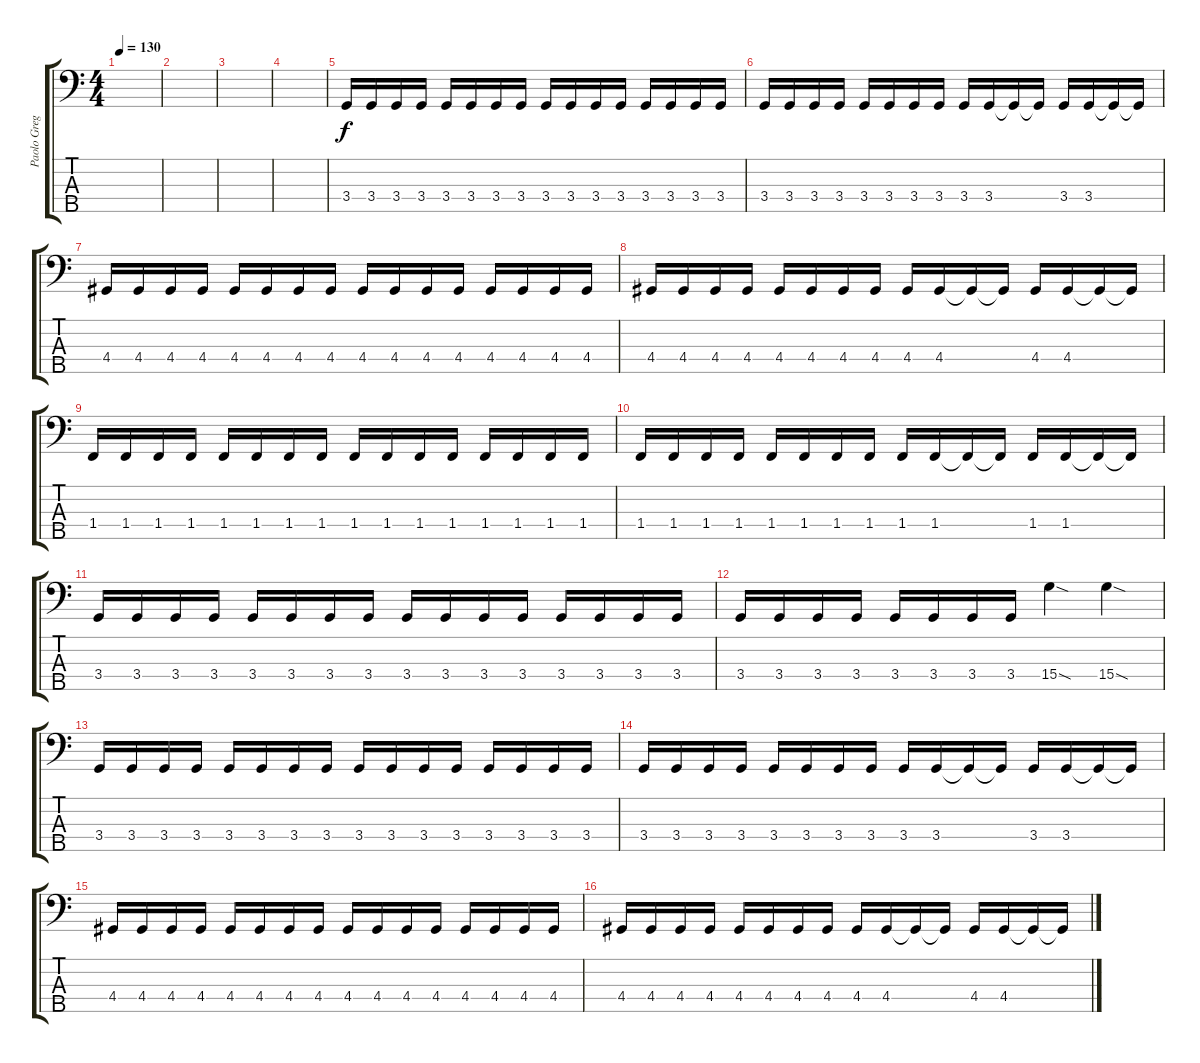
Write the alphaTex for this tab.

\track ("Paolo Gregoletto" "Paolo Greg") {instrument electricbassfinger}
\staff {score tabs}
\tuning (G2 D2 A1 E1 B0) {hide}
\ts (4 4)
\tempo 130
\clef f4
\ks c
|
|
|
|
3.4.16 3.4.16 3.4.16 3.4.16 3.4.16 3.4.16 3.4.16 3.4.16 3.4.16 3.4.16 3.4.16 3.4.16 3.4.16 3.4.16 3.4.16 3.4.16 |
3.4.16 3.4.16 3.4.16 3.4.16 3.4.16 3.4.16 3.4.16 3.4.16 3.4.16 3.4.16 3.4{t}.16 3.4{t}.16 3.4.16 3.4.16 3.4{t}.16 3.4{t}.16 |
4.4.16 4.4.16 4.4.16 4.4.16 4.4.16 4.4.16 4.4.16 4.4.16 4.4.16 4.4.16 4.4.16 4.4.16 4.4.16 4.4.16 4.4.16 4.4.16 |
4.4.16 4.4.16 4.4.16 4.4.16 4.4.16 4.4.16 4.4.16 4.4.16 4.4.16 4.4.16 4.4{t}.16 4.4{t}.16 4.4.16 4.4.16 4.4{t}.16 4.4{t}.16 |
1.4.16 1.4.16 1.4.16 1.4.16 1.4.16 1.4.16 1.4.16 1.4.16 1.4.16 1.4.16 1.4.16 1.4.16 1.4.16 1.4.16 1.4.16 1.4.16 |
1.4.16 1.4.16 1.4.16 1.4.16 1.4.16 1.4.16 1.4.16 1.4.16 1.4.16 1.4.16 1.4{t}.16 1.4{t}.16 1.4.16 1.4.16 1.4{t}.16 1.4{t}.16 |
3.4.16 3.4.16 3.4.16 3.4.16 3.4.16 3.4.16 3.4.16 3.4.16 3.4.16 3.4.16 3.4.16 3.4.16 3.4.16 3.4.16 3.4.16 3.4.16 |
3.4.16 3.4.16 3.4.16 3.4.16 3.4.16 3.4.16 3.4.16 3.4.16 15.4{sod}.4 15.4{sod}.4 |
3.4.16 3.4.16 3.4.16 3.4.16 3.4.16 3.4.16 3.4.16 3.4.16 3.4.16 3.4.16 3.4.16 3.4.16 3.4.16 3.4.16 3.4.16 3.4.16 |
3.4.16 3.4.16 3.4.16 3.4.16 3.4.16 3.4.16 3.4.16 3.4.16 3.4.16 3.4.16 3.4{t}.16 3.4{t}.16 3.4.16 3.4.16 3.4{t}.16 3.4{t}.16 |
4.4.16 4.4.16 4.4.16 4.4.16 4.4.16 4.4.16 4.4.16 4.4.16 4.4.16 4.4.16 4.4.16 4.4.16 4.4.16 4.4.16 4.4.16 4.4.16 |
4.4.16 4.4.16 4.4.16 4.4.16 4.4.16 4.4.16 4.4.16 4.4.16 4.4.16 4.4.16 4.4{t}.16 4.4{t}.16 4.4.16 4.4.16 4.4{t}.16 4.4{t}.16
